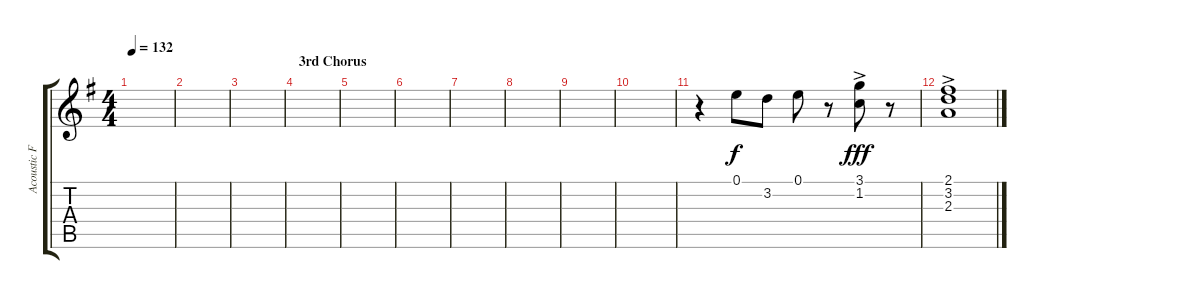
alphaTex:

\track ("Acoustic Fills" "Acoustic F") {instrument acousticguitarsteel}
\staff {score tabs}
\tuning (E4 B3 G3 D3 A2 E2) {hide}
\ts (4 4)
\tempo 132
\clef g2
\ks g
|
|
|
\section ("" "3rd Chorus")
|
|
|
|
|
|
|
r.4 0.1.8{dy f} 3.2.8 0.1.8 r.8 (3.1{ac} 1.2).8{dy fff} r.8 |
(2.1{ac} 3.2 2.3).1
